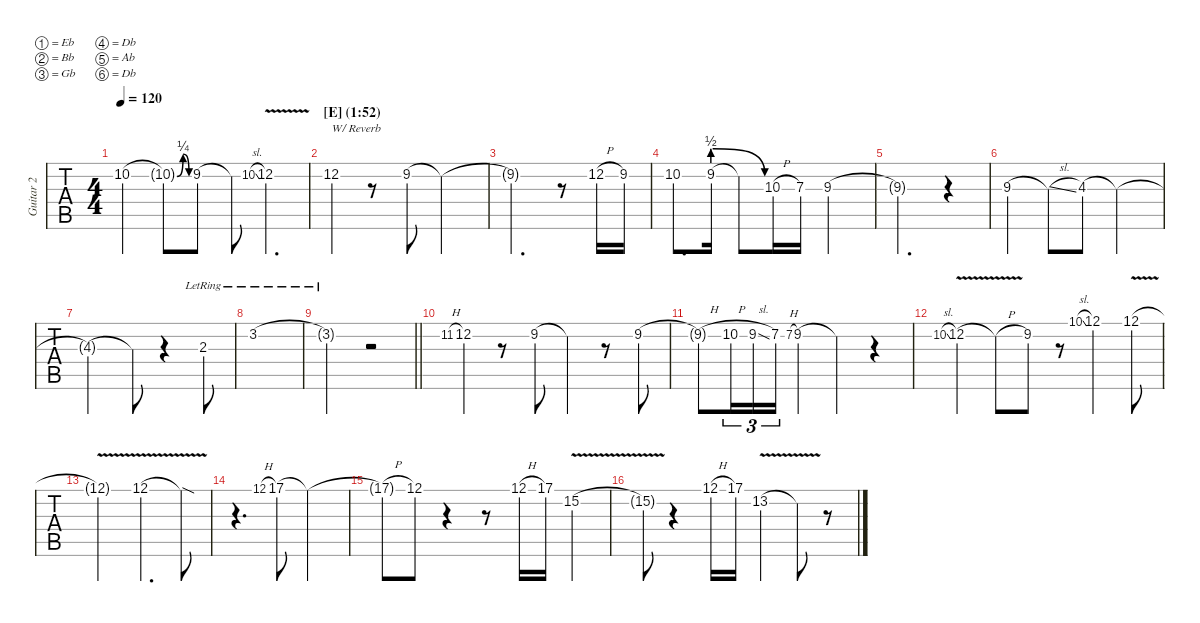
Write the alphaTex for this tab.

\defaultSystemsLayout 4
\hideDynamics
\bracketExtendMode nobrackets
\multiTrackTrackNamePolicy allsystems
\firstSystemTrackNameMode fullname
\otherSystemsTrackNameMode fullname
\otherSystemsTrackNameOrientation horizontal
\track ("Guitar 2" "Guitar 2") {instrument overdrivenguitar}
\staff {tabs}
\tuning (Eb4 Bb3 Gb3 Db3 Ab2 Db2)
\ts (4 4)
\scale
0.965194
\tempo 120
\accidentals auto
\clef g2
\ottava regular
\simile none
\ks aminor
10.2{t acc x}.4{dy mf} 10.2{be (bendrelease 0 0 10.2 1 20.4 1 30 0) t acc x}.8 9.2{acc #}.8 9.2{t acc #}.8 10.2{sl acc x}.8{gr onbeat} 12.2{v acc x}.4{d} |
\section ("E" "(1:52)")
\scale
1.06289 12.2{acc x}.4{txt "W/ Reverb" instrument overdrivenguitar} r.8 9.2{acc #}.8 9.2{t acc #}.2 |
\scale
0.983421 9.2{t acc #}.2{d} r.8 12.2{h acc x}.16 9.2{acc #}.16 |
\scale
0.984447 10.2{acc x}.8{d} 9.2{be (prebendrelease 0 2 15 0)}.16 9.2{t acc #}.8 10.3{h acc #}.16 7.3{acc x}.16 9.3{acc x}.2 |
\scale
0.969239 9.3{t acc x}.2{d} r.4 |
9.3{acc x}.4 9.3{sl t acc x}.8 4.3{acc x}.8 4.3{t acc x}.2 |
4.3{t acc x}.2 4.3{t acc x}.8 r.4 2.3{lr acc x}.8 |
\scale
1.02224 3.2{lr acc x}.1 |
\scale
0.977763
\barLineRight lightlight
3.2{lr t acc x}.2 r.2 |
\scale
1.05764 11.2{h acc #}.8{gr onbeat} 12.2{acc x}.4 r.8 9.2{acc #}.8 9.2{t acc #}.4 r.8 9.2{acc #}.8 |
\scale
0.979547 9.2{h t acc #}.8{beam merge} 10.2{h acc x}.16{tu (3 2)} 9.2{sl acc #}.16{tu (3 2)} 7.2{acc #}.16{tu (3 2)} 7.2{h acc #}.8{gr onbeat} 9.2{acc #}.4 9.2{t acc #}.4 r.4 |
\scale
0.983894 10.2{sl acc x}.8{gr onbeat} 12.2{v acc x}.4 12.2{v h t acc x}.8 9.2{acc #}.8 r.8 10.1{sl acc x}.8{gr onbeat} 12.1{acc x}.4 12.1{v acc x}.8 |
\scale
0.978923 12.1{v t acc x}.2 12.1{v acc x}.4{d} 12.1{sod t acc x}.8 |
\scale
1.02382 r.4{d} 12.1{h acc x}.8{gr onbeat} 17.1{acc x}.8 17.1{t acc x}.2 |
\scale
0.976178 17.1{h t acc x}.8 12.1{st acc x}.8 r.4 r.8 12.1{h acc x}.16 17.1{acc x}.16 15.2{v acc x}.4 |
\scale
1.02308 15.2{v t acc x}.8 r.4 12.1{h acc x}.16 17.1{acc x}.16 13.2{v acc #}.4 13.2{v t acc #}.8 r.8
